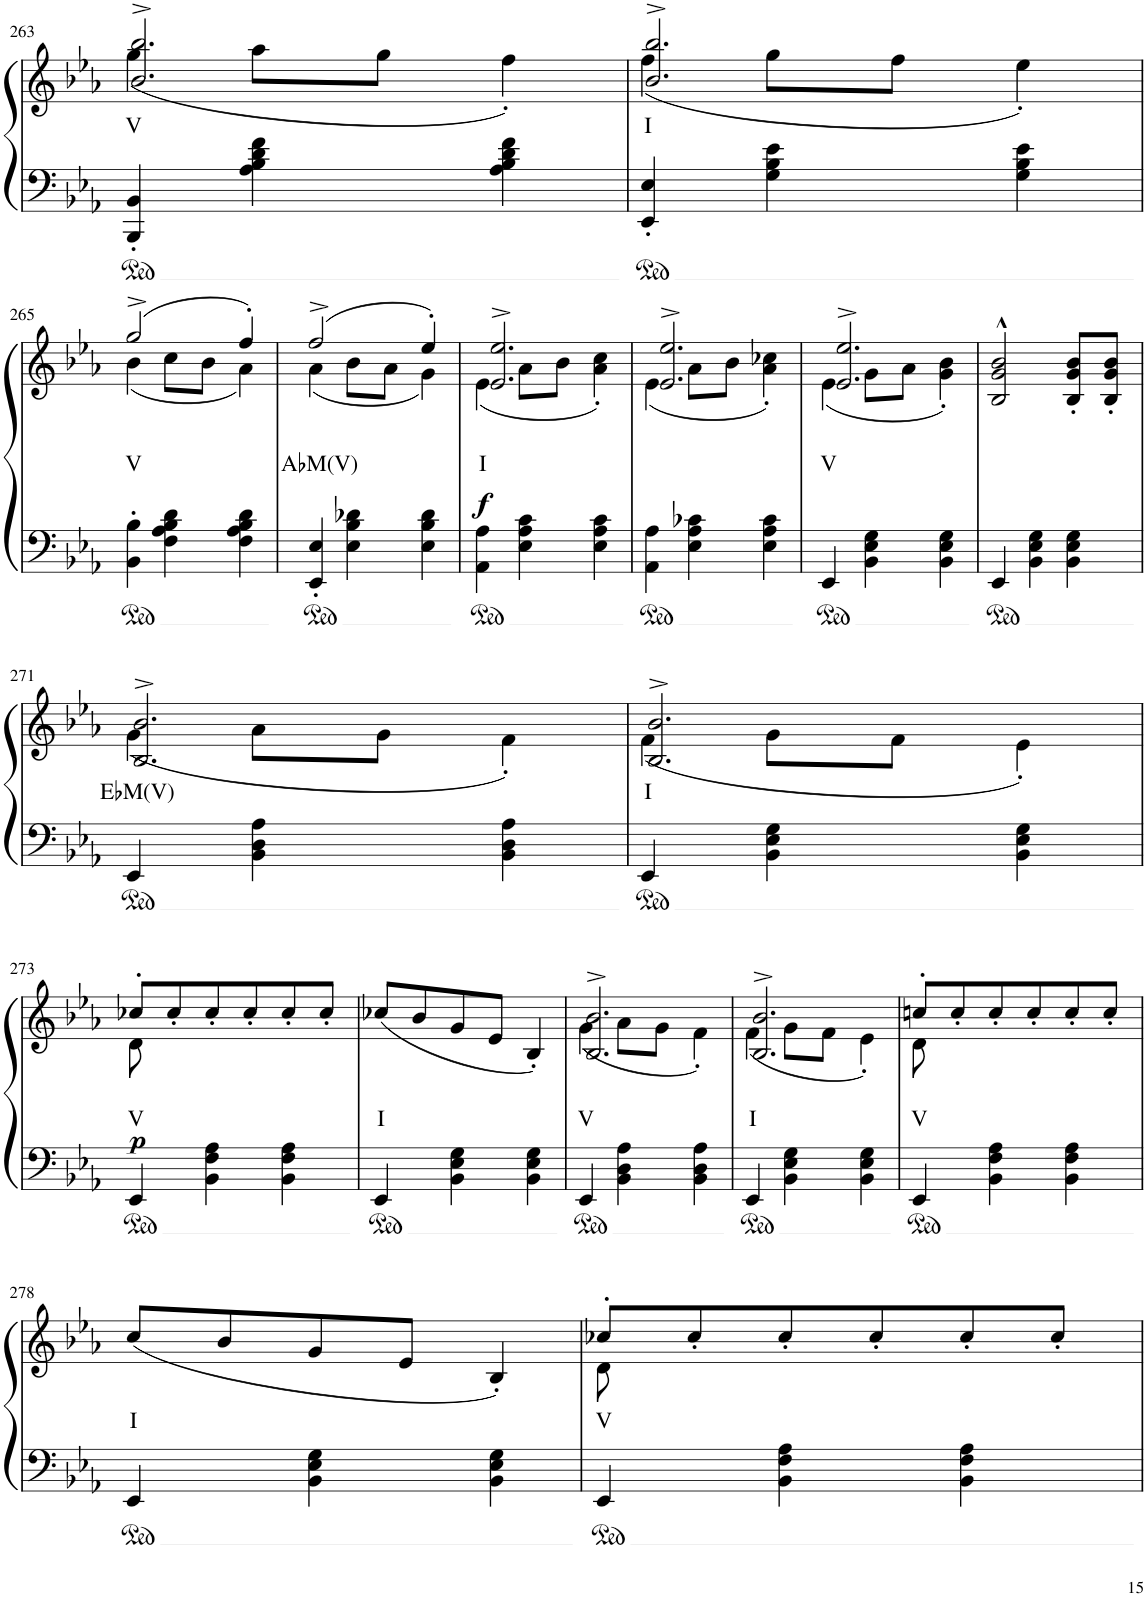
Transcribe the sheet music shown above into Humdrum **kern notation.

**kern	**kern	**text	**dynam
*part1	*part1	*part1	*part1
*staff2	*staff1	*staff1	*staff1/2
*I"Piano	*	*	*
*I'Pno	*	*	*
!!LO:PB:g=z
*clefF4	*clefG2	*	*
*k[b-e-a-]	*k[b-e-a-]	*	*
*M3/4	*M3/4	*	*
=263	=263	=263	=263
!	!	!LO:LY:b	!
*	*^	*	*
4BBB-/' 4BB-/'	2.b-/^ 2.bb-/^	(4gg\	V	.
4A-\ 4B-\ 4d\ 4f\	.	8aa-\L	.	.
.	.	8gg\J	.	.
4A-\ 4B-\ 4d\ 4f\	.	4ff'\)	.	.
=264	=264	=264	=264	=264
!	!	!	!LO:LY:b	!
4EE-/' 4E-/'	2.b-/^ 2.bb-/^	(4ff\	I	.
4G\ 4B-\ 4e-\	.	8gg\L	.	.
.	.	8ff\J	.	.
4G\ 4B-\ 4e-\	.	4ee-'\)	.	.
!!LO:LB:g=z	!!
=265	=265	=265	=265	=265
!	!	!	!LO:LY:b	!
4BB-\' 4B-\'	(2gg^/	(4b-\	V	.
4F\ 4A-\ 4B-\ 4d\	.	8cc\L	.	.
.	.	8b-\J	.	.
4F\ 4A-\ 4B-\ 4d\	4ff'/)	4a-\)	.	.
=266	=266	=266	=266	=266
!	!	!	!LO:LY:b	!
4EE-/' 4E-/'	(2ff^/	(4a-\	A♭M(V)	.
4E-\ 4B-\ 4d-X\	.	8b-\L	.	.
.	.	8a-\J	.	.
4E-\ 4B-\ 4d-\	4ee-'/)	4g\)	.	.
=267	=267	=267	=267	=267
!	!	!	!LO:LY:b	!LO:DY:b
4AA-\ 4A-\	2.e-/^ 2.ee-/^	(4e-\	I	f
4E-\ 4A-\ 4c\	.	8a-\L	.	.
.	.	8b-\J	.	.
4E-\ 4A-\ 4c\	.	4a-\' 4cc\')	.	.
=268	=268	=268	=268	=268
4AA-\ 4A-\	2.e-/^ 2.ee-/^	(4e-\	.	.
4E-\ 4A-\ 4c-X\	.	8a-\L	.	.
.	.	8b-\J	.	.
4E-\ 4A-\ 4c-\	.	4a-\' 4cc-X\')	.	.
=269	=269	=269	=269	=269
!	!	!	!LO:LY:b	!
4EE-/	2.e-/^ 2.ee-/^	(4e-\	V	.
4BB-\ 4E-\ 4G\	.	8g\L	.	.
.	.	8a-\J	.	.
4BB-\ 4E-\ 4G\	.	4g\' 4b-\')	.	.
*	*v	*v	*	*
=270	=270	=270	=270
4EE-/	2B-/^^ 2g/^^ 2b-/^^	.	.
4BB-\ 4E-\ 4G\	.	.	.
4BB-\ 4E-\ 4G\	8B-/' 8g/' 8b-/'L	.	.
.	8B-/' 8g/' 8b-/'J	.	.
!!LO:LB:g=z
=271	=271	=271	=271
!	!	!LO:LY:b	!
*	*^	*	*
4EE-/	2.B-/^ 2.b-/^	(4g\	E♭M(V)	.
4BB-\ 4D\ 4A-\	.	8a-\L	.	.
.	.	8g\J	.	.
4BB-\ 4D\ 4A-\	.	4f'\)	.	.
=272	=272	=272	=272	=272
!	!	!	!LO:LY:b	!
4EE-/	2.B-/^ 2.b-/^	(4f\	I	.
4BB-\ 4E-\ 4G\	.	8g\L	.	.
.	.	8f\J	.	.
4BB-\ 4E-\ 4G\	.	4e-'\)	.	.
!!LO:LB:g=z	!!
=273	=273	=273	=273	=273
!	!	!	!LO:LY:b	!LO:DY:b
4EE-/	8cc-X'/L	8d\	V	p
.	8cc-'/	2ryy	.	.
4BB-\ 4F\ 4A-\	8cc-'/	.	.	.
.	8cc-'/	.	.	.
4BB-\ 4F\ 4A-\	8cc-'/	.	.	.
.	8cc-'/J	8ryy	.	.
=274	=274	=274	=274	=274
!	!	!	!LO:LY:b	!
*	*v	*v	*	*
4EE-/	(8cc-X/L	I	.
.	8b-/	.	.
4BB-\ 4E-\ 4G\	8g/	.	.
.	8e-/J	.	.
4BB-\ 4E-\ 4G\	4B-'/)	.	.
=275	=275	=275	=275
!	!	!LO:LY:b	!
*	*^	*	*
4EE-/	2.B-/^ 2.b-/^	(4g\	V	.
4BB-\ 4D\ 4A-\	.	8a-\L	.	.
.	.	8g\J	.	.
4BB-\ 4D\ 4A-\	.	4f'\)	.	.
=276	=276	=276	=276	=276
!	!	!	!LO:LY:b	!
4EE-/	2.B-/^ 2.b-/^	(4f\	I	.
4BB-\ 4E-\ 4G\	.	8g\L	.	.
.	.	8f\J	.	.
4BB-\ 4E-\ 4G\	.	4e-'\)	.	.
=277	=277	=277	=277	=277
!	!	!	!LO:LY:b	!
4EE-/	8ccn'/L	8d\	V	.
.	8cc'/	2ryy	.	.
4BB-\ 4F\ 4A-\	8cc'/	.	.	.
.	8cc'/	.	.	.
4BB-\ 4F\ 4A-\	8cc'/	.	.	.
.	8cc'/J	8ryy	.	.
!!LO:LB:g=z
=278	=278	=278	=278	=278
!	!	!	!LO:LY:b	!
*	*v	*v	*	*
4EE-/	(8cc/L	I	.
.	8b-/	.	.
4BB-\ 4E-\ 4G\	8g/	.	.
.	8e-/J	.	.
4BB-\ 4E-\ 4G\	4B-'/)	.	.
=279	=279	=279	=279
*	*^	*	*
!	!	!	!LO:LY:b	!
4EE-/	8cc-X'/L	8d\	V	.
.	8cc-'/	2ryy	.	.
4BB-\ 4F\ 4A-\	8cc-'/	.	.	.
.	8cc-'/	.	.	.
4BB-\ 4F\ 4A-\	8cc-'/	.	.	.
.	8cc-'/J	8ryy	.	.
*	*v	*v	*	*
=	=	=	=
*-	*-	*-	*-
